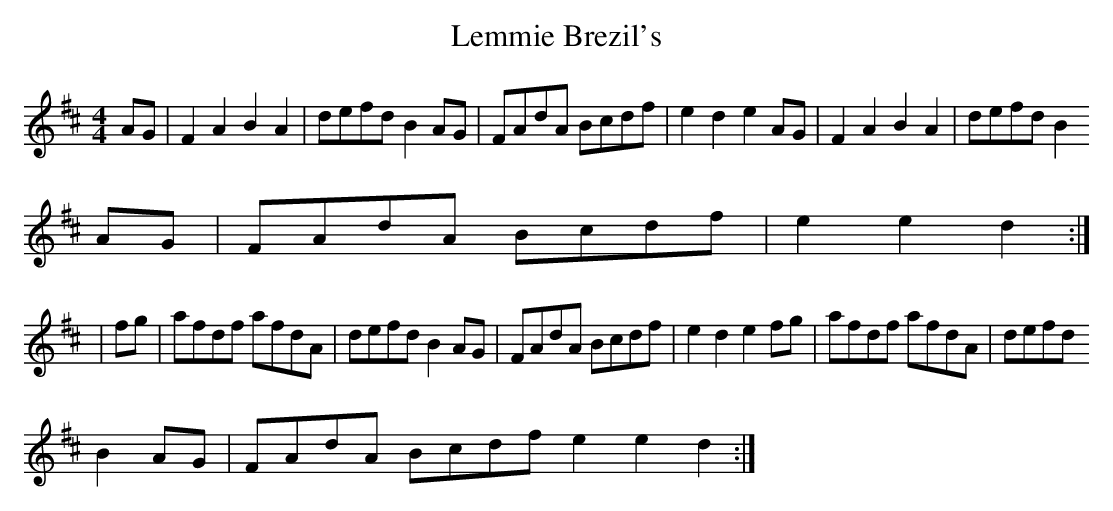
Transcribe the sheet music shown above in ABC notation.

X:1
T:Lemmie Brezil's
M:4/4
L:1/8
K:D
AG | F2A2B2A2 | defd B2 AG | FAdA Bcdf | e2d2e2  AG | F2A2B2A2 | defd B2
AG | FAdA Bcdf | e2e2d2 :|
| fg | afdf afdA | defd B2 AG | FAdA Bcdf | e2d2e2 fg | afdf afdA | defd
B2AG | FAdA Bcdf  e2e2d2 :|
